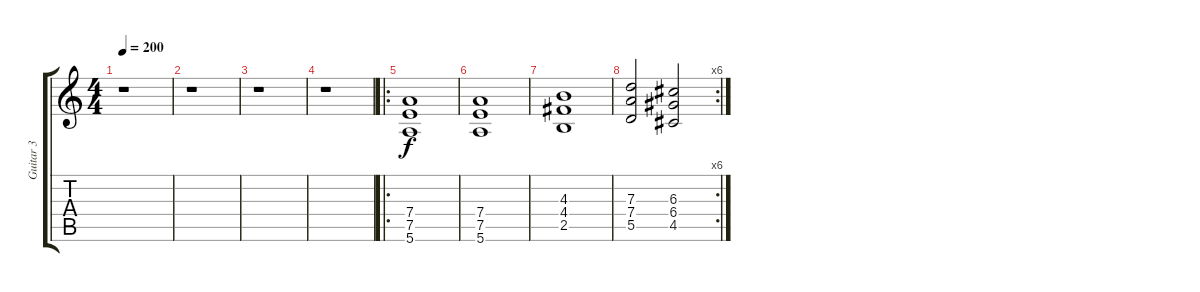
\track ("Guitar 3" "Guitar 3") {instrument overdrivenguitar}
\staff {score tabs}
\tuning (E4 B3 G3 D3 A2 E2) {hide}
\ts (4 4)
\tempo 200
\clef g2
\ks c
r.1{dy f} |
r.1 |
r.1 |
r.1 |
\ro
(7.4 7.5 5.6).1 |
(7.4 7.5 5.6).1 |
(4.3 4.4 2.5).1 |
\rc 6
(7.3 7.4 5.5).2 (6.3 6.4 4.5).2
